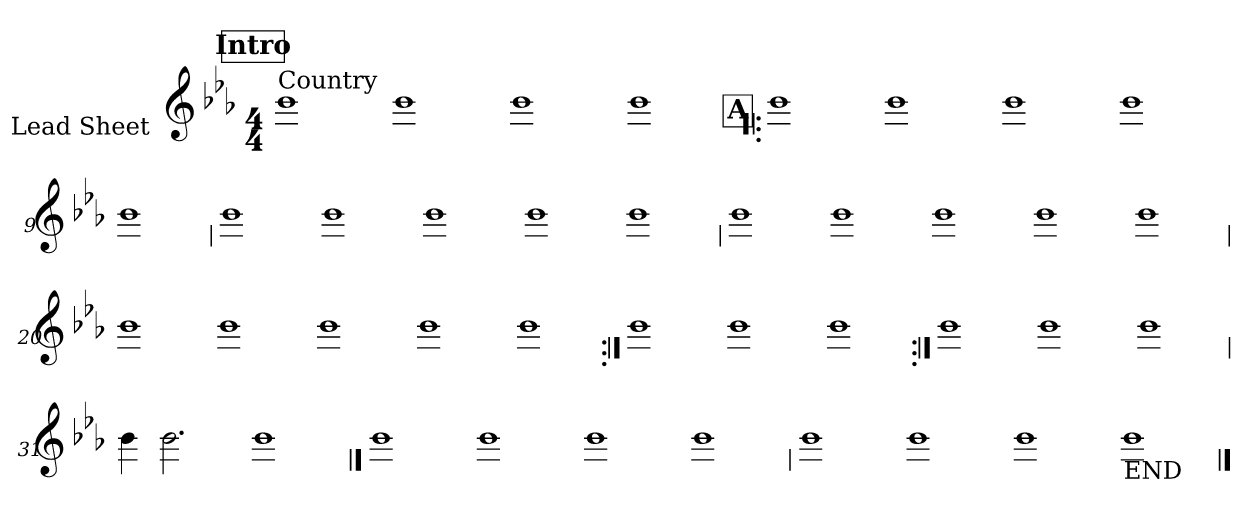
**kern
*part1
*staff1
*I"Lead Sheet
*stria0
*clefG2
*k[b-e-a-]
*E-:
*M4/4
*MM215
!!LO:REH:place=s1:a:t=Intro
=1||
!LO:TX:a:t=Country
1b-
=2-
1b-
=3-
1b-
=4-
1b-
!!LO:LB:g=z
!!LO:REH:place=s1:a:t=A
=5!|:
1b-
=6-
1b-
=7-
1b-
=8-
1b-
=9-
1b-
!!LO:LB:g=z
=10
1b-
=11-
1b-
=12-
1b-
=13-
1b-
=14-
1b-
!!LO:LB:g=z
=15
1b-
=16-
1b-
=17-
1b-
=18-
1b-
=19-
1b-
!!LO:LB:g=z
=20
1b-
=21-
1b-
=22-
1b-
=23-
1b-
=24-
1b-
!!LO:LB:g=z
=25:|!
1b-
=26-
1b-
=27-
1b-
!!LO:LB:g=z
=28:|!
1b-
=29-
1b-
=30-
1b-
!!LO:LB:g=z
=31
4b-
2.b-
=32-
1b-
!!LO:LB:g=z
==33
1b-
=34-
1b-
=35-
1b-
=36-
1b-
!!LO:LB:g=z
=37
1b-
=38-
1b-
=39-
1b-
=40-
!LO:TX:b:t=END
1b-
==
*-
